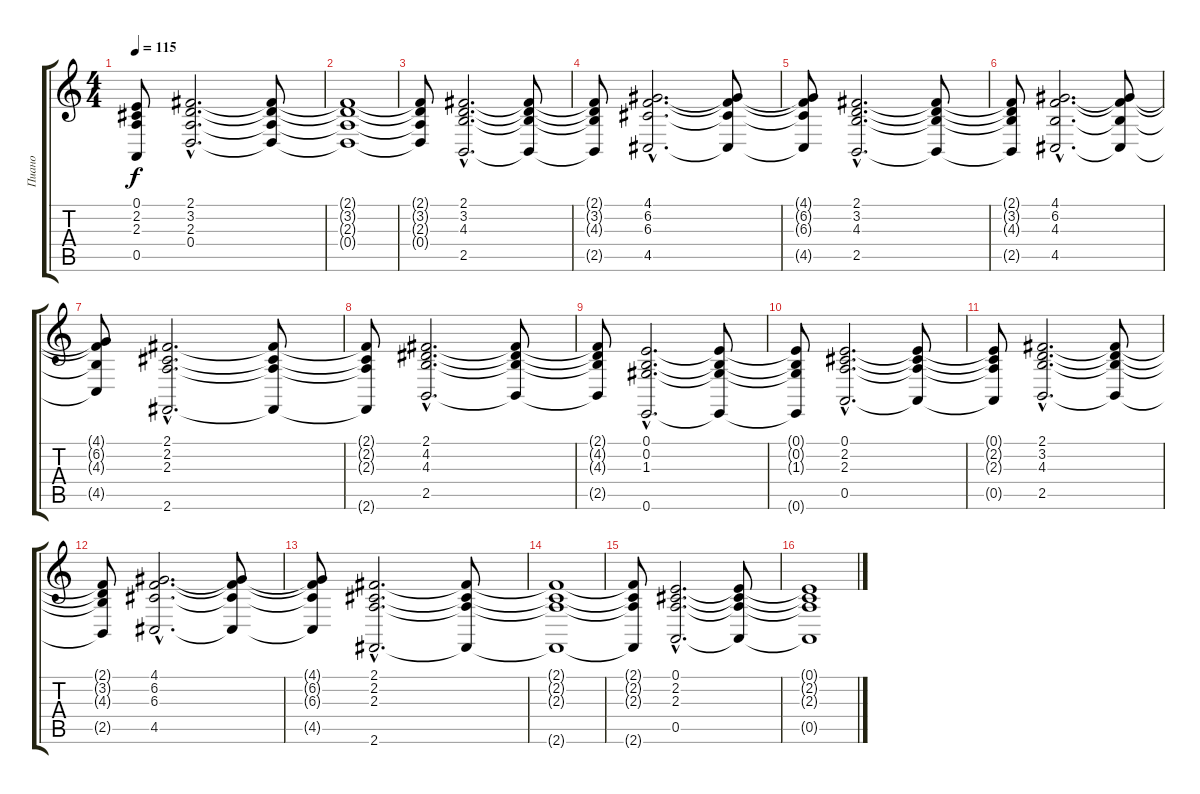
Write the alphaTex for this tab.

\track ("Пиано" "Пиано") {instrument honkytonkpiano}
\staff {score tabs}
\tuning (E4 B3 G3 D3 A2 E2) {hide}
\ts (4 4)
\tempo 115
\clef g2
\ks c
(0.1{t} 2.2{t} 2.3{t} 0.5{t}).8{dy f} (2.1{hac} 3.2{hac} 2.3{hac} 0.4{hac}).2{d} (2.1{t} 3.2{t} 2.3{t} 0.4{t}).8 |
(2.1{t} 3.2{t} 2.3{t} 0.4{t}).1 |
(2.1{t} 3.2{t} 2.3{t} 0.4{t}).8 (2.1{hac} 3.2{hac} 4.3{hac} 2.5{hac}).2{d} (2.1{t} 3.2{t} 4.3{t} 2.5{t}).8 |
(2.1{t} 3.2{t} 4.3{t} 2.5{t}).8 (4.1{hac} 6.2{hac} 6.3{hac} 4.5{hac}).2{d} (4.1{t} 6.2{t} 6.3{t} 4.5{t}).8 |
(4.1{t} 6.2{t} 6.3{t} 4.5{t}).8 (2.1{hac} 3.2{hac} 4.3{hac} 2.5{hac}).2{d} (2.1{t} 3.2{t} 4.3{t} 2.5{t}).8 |
(2.1{t} 3.2{t} 4.3{t} 2.5{t}).8 (4.1{hac} 6.2{hac} 4.3{hac} 4.5{hac}).2{d} (4.1{t} 6.2{t} 4.3{t} 4.5{t}).8 |
(4.1{t} 6.2{t} 4.3{t} 4.5{t}).8 (2.1{hac} 2.2{hac} 2.3{hac} 2.6{hac}).2{d} (2.1{t} 2.2{t} 2.3{t} 2.6{t}).8 |
(2.1{t} 2.2{t} 2.3{t} 2.6{t}).8 (2.1{hac} 4.2{hac} 4.3{hac} 2.5{hac}).2{d} (2.1{t} 4.2{t} 4.3{t} 2.5{t}).8 |
(2.1{t} 4.2{t} 4.3{t} 2.5{t}).8 (0.1{hac} 0.2{hac} 1.3{hac} 0.6{hac}).2{d} (0.1{t} 0.2{t} 1.3{t} 0.6{t}).8 |
(0.1{t} 0.2{t} 1.3{t} 0.6{t}).8 (0.1{hac} 2.2{hac} 2.3{hac} 0.5{hac}).2{d} (0.1{t} 2.2{t} 2.3{t} 0.5{t}).8 |
(0.1{t} 2.2{t} 2.3{t} 0.5{t}).8 (2.1{hac} 3.2{hac} 4.3{hac} 2.5{hac}).2{d} (2.1{t} 3.2{t} 4.3{t} 2.5{t}).8 |
(2.1{t} 3.2{t} 4.3{t} 2.5{t}).8 (4.1{hac} 6.2{hac} 6.3{hac} 4.5{hac}).2{d} (4.1{t} 6.2{t} 6.3{t} 4.5{t}).8 |
(4.1{t} 6.2{t} 6.3{t} 4.5{t}).8 (2.1{hac} 2.2{hac} 2.3{hac} 2.6{hac}).2{d} (2.1{t} 2.2{t} 2.3{t} 2.6{t}).8 |
(2.1{t} 2.2{t} 2.3{t} 2.6{t}).1 |
(2.1{t} 2.2{t} 2.3{t} 2.6{t}).8 (0.1{hac} 2.2{hac} 2.3{hac} 0.5{hac}).2{d} (0.1{t} 2.2{t} 2.3{t} 0.5{t}).8 |
(0.1{t} 2.2{t} 2.3{t} 0.5{t}).1
